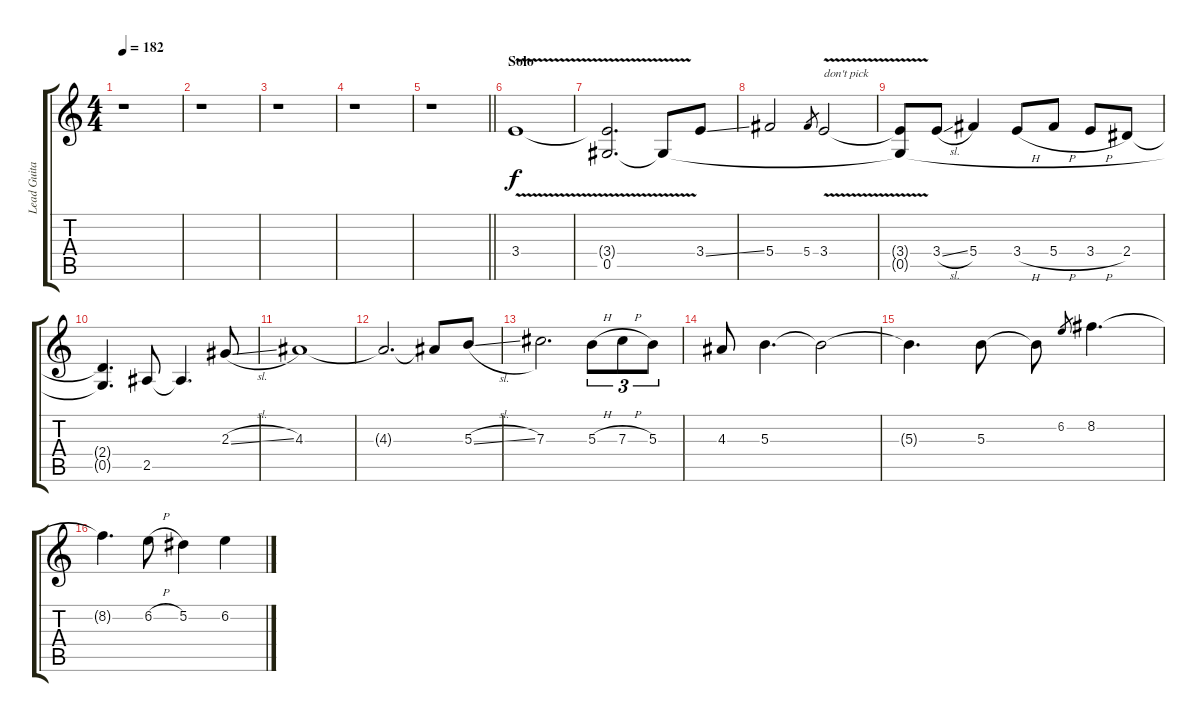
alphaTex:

\track ("Lead Guitar (Slash)" "Lead Guita") {instrument overdrivenguitar}
\staff {score tabs}
\tuning (Eb4 Bb3 Gb3 Db3 Ab2 Eb2) {hide}
\ts (4 4)
\tempo 182
\clef g2
\ks c
r.1{dy f} |
r.1 |
r.1 |
r.1 |
\barLineRight lightlight
r.1 |
\section ("" "Solo")
3.4{v}.1 |
(3.4{t} 0.5{v}).2{d} 0.5{t}.8 3.4{ss}.8 |
5.4.2 5.4.8{gr} 3.4{v}.2{txt "don't pick"} |
(3.4{t} 0.5{t}).8 3.4{sl}.8 5.4.4 3.4{h}.8 5.4{h}.8 3.4{h}.8 2.4.8 |
(2.4{t} 0.5{t}).4{d} 2.5.8 2.5{t}.4{d} 2.3{sl}.8 |
4.3.1 |
4.3{t}.2{d} 4.3{t}.8 5.3{sl}.8 |
7.3.2{d} 5.3{h}.8{tu (3 2)} 7.3{h}.8{tu (3 2)} 5.3.8{tu (3 2)} |
4.3.8 5.3.4{d} 5.3{t}.2 |
5.3{t}.4{d} 5.3.8 5.3{t}.8 6.2.8{gr} 8.2.4{d} |
8.2{t}.4{d} 6.2{h}.8 5.2.4 6.2.4
